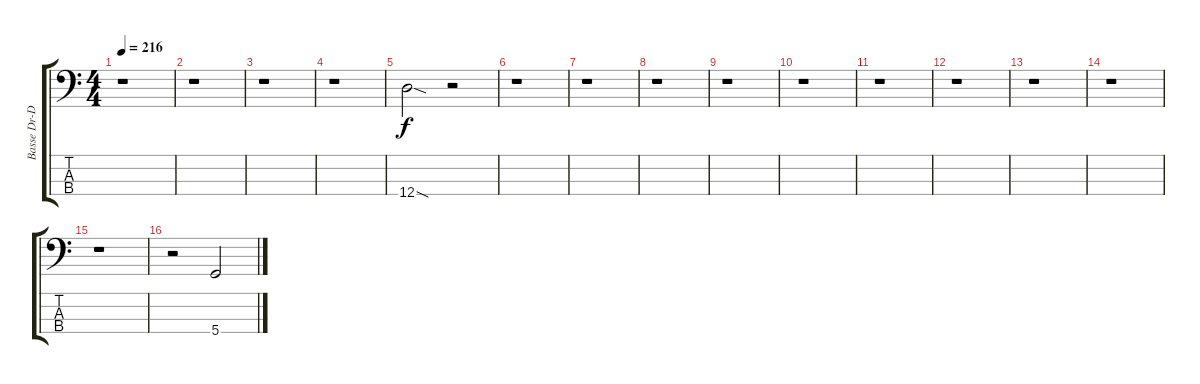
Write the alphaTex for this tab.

\track ("Basse Dr-D" "Basse Dr-D") {instrument electricbasspick}
\staff {score tabs}
\tuning (G2 D2 A1 D1) {hide}
\ts (4 4)
\tempo 216
\clef f4
\ks c
r.1{dy f} |
r.1 |
r.1 |
r.1 |
12.4{sod}.2 r.2 |
r.1 |
r.1 |
r.1 |
r.1 |
r.1 |
r.1 |
r.1 |
r.1 |
r.1 |
r.1 |
r.2 5.4{ss}.2
